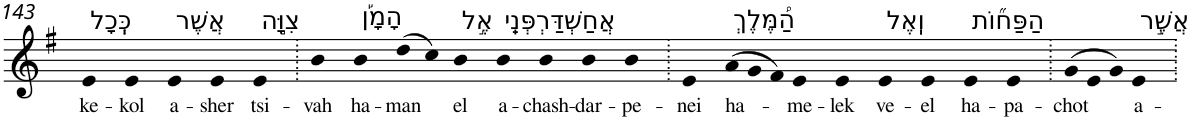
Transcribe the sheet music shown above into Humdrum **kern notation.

**kern	**text
*part1	*part1
*staff1	*staff1
*I"Piano	*
*I'Pno	*
!!LO:PB:g=z
*clefG2	*
*k[f#]	*
*G:	*
=143	=143
!LO:TX:a:t=כְּֽכָל	!
!	!LO:LY:b
4e	ke-
!	!LO:LY:b
4e	-kol
!LO:TX:a:t=אֲשֶׁר	!
!	!LO:LY:b
4e	a-
!	!LO:LY:b
4e	-sher
!LO:TX:a:t=צִוָּ֣ה	!
!	!LO:LY:b
4e	tsi-
=144.	=144.
!	!LO:LY:b
4b	-vah
!LO:TX:a:t=הָמָ֡ן	!
!	!LO:LY:b
4b	ha-
!	!LO:LY:b
(>8dd	-man
8cc)	.
!LO:TX:a:t=אֶ֣ל	!
!	!LO:LY:b
4b	el
!LO:TX:a:t=אֲחַשְׁדַּרְפְּנֵֽי	!
!	!LO:LY:b
4b	a-
!	!LO:LY:b
4b	-chash-
!	!LO:LY:b
4b	-dar-
!	!LO:LY:b
4b	-pe-
=145.	=145.
!	!LO:LY:b
4e	-nei
*Xtuplet	*
!LO:TX:a:t=הַ֠מֶּלֶךְ	!
!	!LO:LY:b
(>12a	ha-
12g	.
12f#)	.
!	!LO:LY:b
4e	-me-
!	!LO:LY:b
4e	-lek
!LO:TX:a:t=וְֽאֶל	!
!	!LO:LY:b
4e	ve-
!	!LO:LY:b
4e	-el
!LO:TX:a:t=הַפַּח֞וֹת	!
!	!LO:LY:b
4e	ha-
!	!LO:LY:b
4e	-pa-
=146.	=146.
!	!LO:LY:b
(>12g	-chot
12e	.
12g)	.
!LO:TX:a:t=אֲשֶׁ֣ר	!
!	!LO:LY:b
4e	a-
=.	=.
*-	*-
